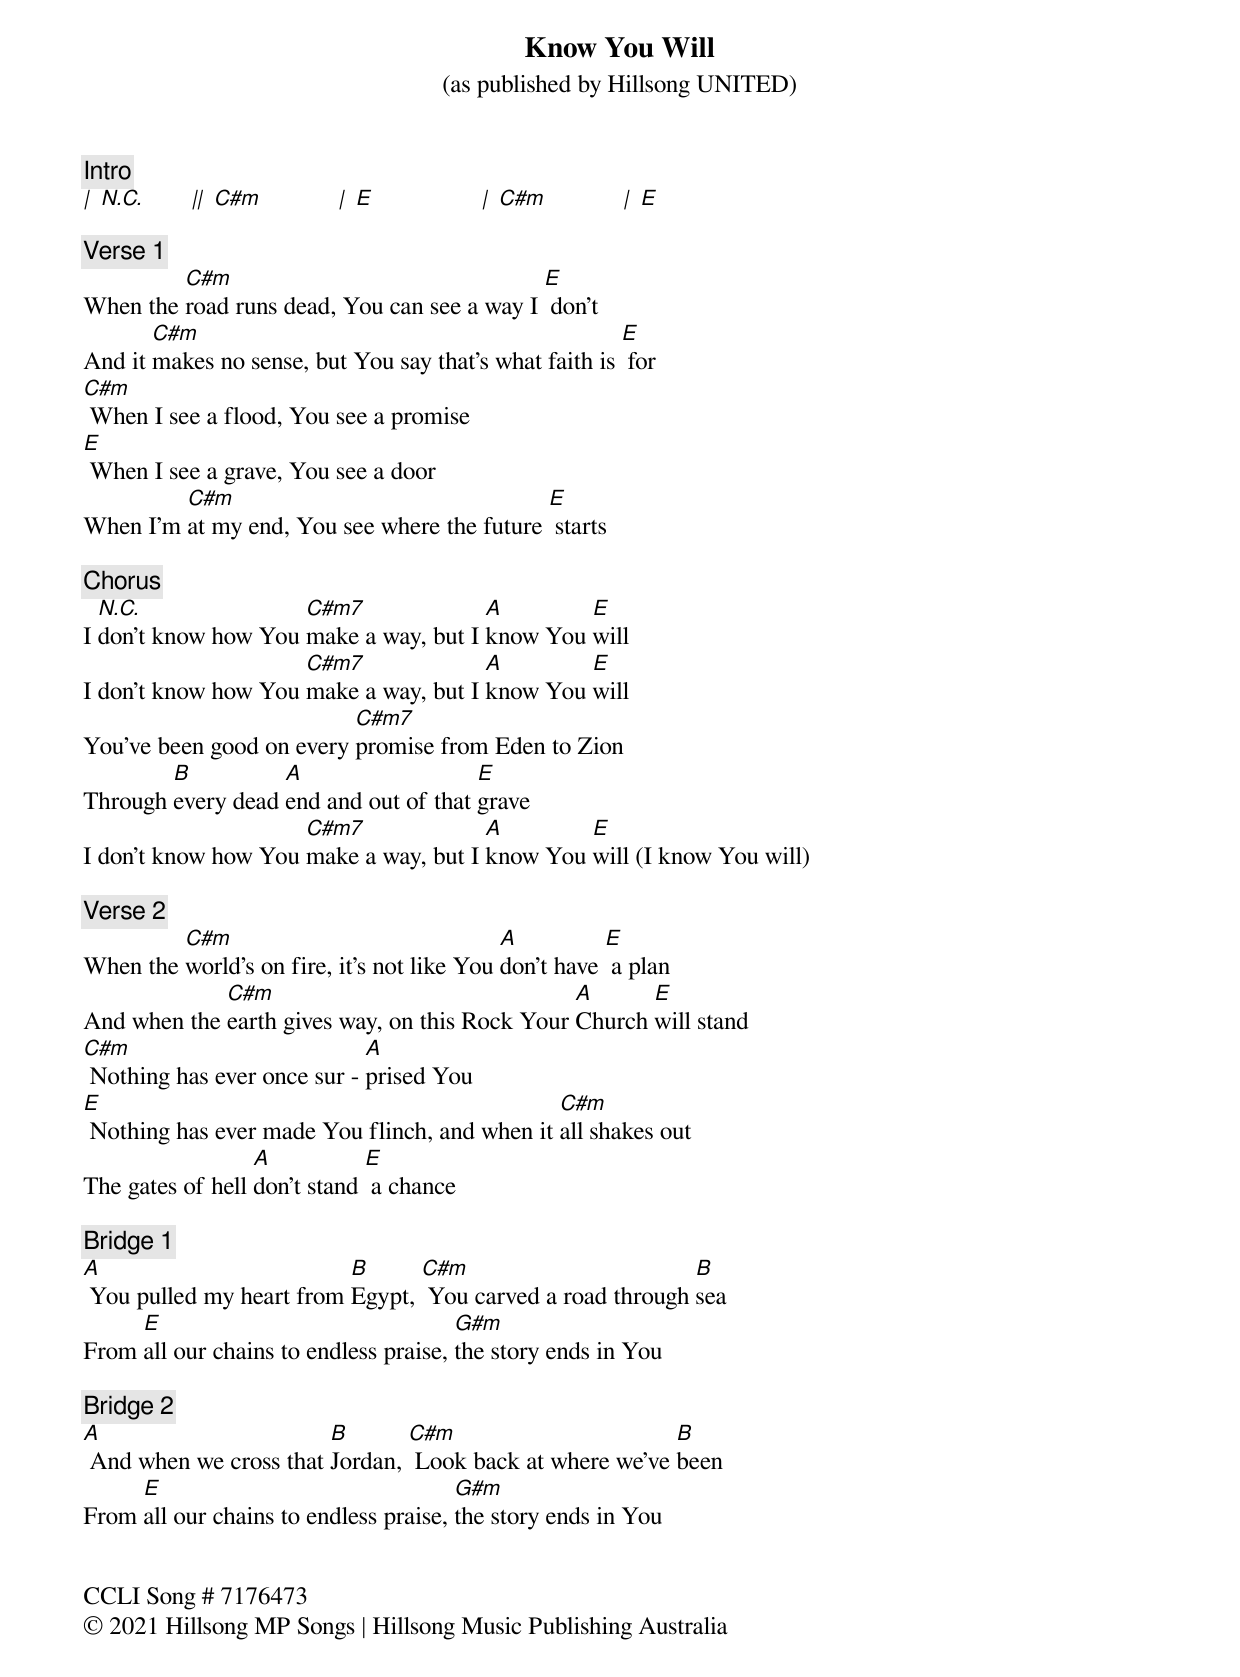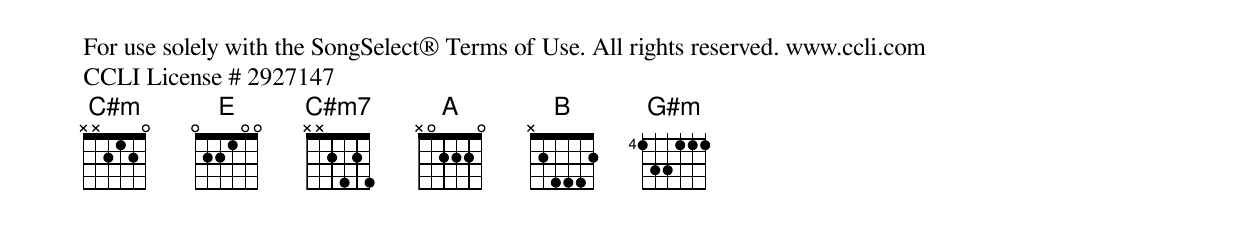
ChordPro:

{title: Know You Will}
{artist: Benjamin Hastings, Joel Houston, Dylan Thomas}
{subtitle: (as published by Hillsong UNITED)}
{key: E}
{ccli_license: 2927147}
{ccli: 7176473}
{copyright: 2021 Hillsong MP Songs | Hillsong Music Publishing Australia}
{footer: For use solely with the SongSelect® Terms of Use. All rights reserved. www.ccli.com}
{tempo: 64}
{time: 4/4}

{comment: Intro}
[|] [N.C.]       [||] [C#m]            [|] [E]                 [|] [C#m]            [|] [E]

{comment: Verse 1}
When the [C#m]road runs dead, You can see a way I [E] don’t
And it [C#m]makes no sense, but You say that’s what faith is [E] for
[C#m] When I see a flood, You see a promise
[E] When I see a grave, You see a door
When I’m [C#m]at my end, You see where the future [E] starts

{comment: Chorus}
I [(N.C.)]don’t know how You [C#m7]make a way, but I [A]know You [E]will
I don’t know how You [C#m7]make a way, but I [A]know You [E]will
You’ve been good on every [C#m7]promise from Eden to Zion
Through [B]every dead [A]end and out of that [E]grave
I don’t know how You [C#m7]make a way, but I [A]know You [E]will (I know You will)

{comment: Verse 2}
When the [C#m]world’s on fire, it’s not like You [A]don’t have [E] a plan
And when the [C#m]earth gives way, on this Rock Your [A]Church [E]will stand
[C#m] Nothing has ever once sur - [A]prised You
[E] Nothing has ever made You flinch, and when it [C#m]all shakes out
The gates of hell [A]don’t stand [E] a chance

{comment: Bridge 1}
[A] You pulled my heart from [B]Egypt, [C#m] You carved a road through [B]sea
From [E]all our chains to endless praise, [G#m]the story ends in You

{comment: Bridge 2}
[A] And when we cross that [B]Jordan, [C#m] Look back at where we’ve [B]been
From [E]all our chains to endless praise, [G#m]the story ends in You


CCLI Song # 7176473
© 2021 Hillsong MP Songs | Hillsong Music Publishing Australia
For use solely with the SongSelect® Terms of Use. All rights reserved. www.ccli.com
CCLI License # 2927147
